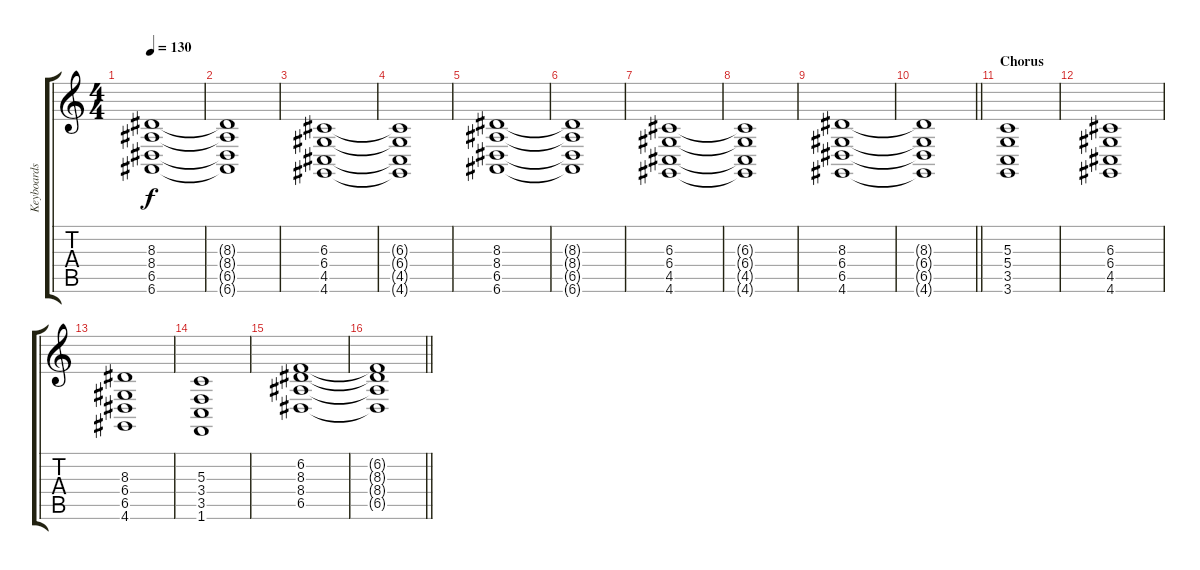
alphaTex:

\track ("Keyboards Synth" "Keyboards ") {instrument pad2warm}
\staff {score tabs}
\tuning (E4 B3 G3 D3 A2 E2) {hide}
\ts (4 4)
\tempo 130
\clef g2
\ks c
(8.3 8.4 6.5 6.6).1{dy f} |
(8.3{t} 8.4{t} 6.5{t} 6.6{t}).1 |
(6.3 6.4 4.5 4.6).1 |
(6.3{t} 6.4{t} 4.5{t} 4.6{t}).1 |
(8.3 8.4 6.5 6.6).1 |
(8.3{t} 8.4{t} 6.5{t} 6.6{t}).1 |
(6.3 6.4 4.5 4.6).1 |
(6.3{t} 6.4{t} 4.5{t} 4.6{t}).1 |
(8.3 6.4 6.5 4.6).1 |
\barLineRight lightlight
(8.3{t} 6.4{t} 6.5{t} 4.6{t}).1 |
\section ("" "Chorus")
(5.3 5.4 3.5 3.6).1 |
(6.3 6.4 4.5 4.6).1 |
(8.3 6.4 6.5 4.6).1 |
(5.3 3.4 3.5 1.6).1 |
(6.2 8.3 8.4 6.5).1 |
\barLineRight lightlight
(6.2{t} 8.3{t} 8.4{t} 6.5{t}).1
